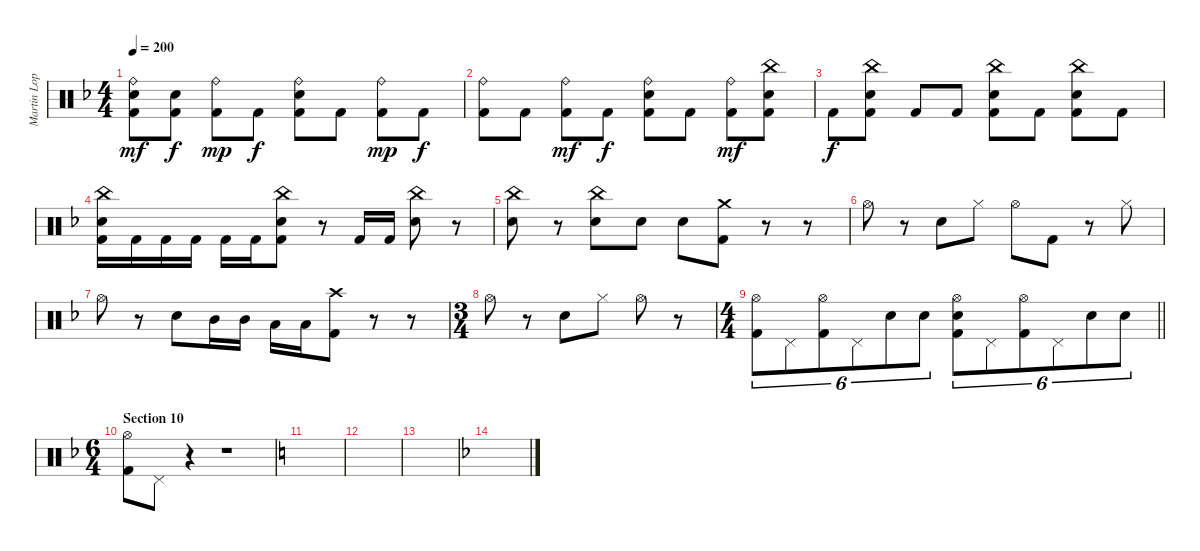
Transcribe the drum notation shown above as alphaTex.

\track ("Martin Lopez" "Martin Lop") {instrument percussion}
\staff {score}
\articulation defaults
\ts (4 4)
\tempo 200
\clef neutral
\ks f
("Ride (bell)" "Electric Snare (hit)" "Kick (hit) 2").8{dy mf} ("Electric Snare (hit)" "Kick (hit) 2").8{dy f} ("Ride (bell)" "Kick (hit) 2").8{dy mp} "Kick (hit) 2".8{dy f} ("Ride (bell)" "Electric Snare (hit)" "Kick (hit) 2").8 "Kick (hit) 2".8 ("Ride (bell)" "Kick (hit) 2").8{dy mp} "Kick (hit) 2".8{dy f} |
("Ride (bell)" "Kick (hit) 2").8 "Kick (hit) 2".8 ("Ride (bell)" "Kick (hit) 2").8{dy mf} "Kick (hit) 2".8{dy f} ("Ride (bell)" "Electric Snare (hit)" "Kick (hit) 2").8 "Kick (hit) 2".8 ("Ride (bell)" "Kick (hit) 2").8{dy mf} ("China (hit)" "Electric Snare (hit)" "Kick (hit) 2").8 |
"Kick (hit) 2".8{dy f} ("China (hit)" "Electric Snare (hit)" "Kick (hit) 2").8 "Kick (hit) 2".8 "Kick (hit) 2".8 ("China (hit)" "Electric Snare (hit)" "Kick (hit) 2").8 "Kick (hit) 2".8 ("China (hit)" "Electric Snare (hit)" "Kick (hit) 2").8 "Kick (hit) 2".8 |
("China (hit)" "Electric Snare (hit)" "Kick (hit) 2").16 "Kick (hit) 2".16 "Kick (hit) 2".16 "Kick (hit) 2".16 "Kick (hit) 2".16 "Kick (hit) 2".16 ("China (hit)" "Electric Snare (hit)" "Kick (hit) 2").8 r.8 "Kick (hit) 2".16 "Kick (hit) 2".16 ("China (hit)" "Electric Snare (hit)").8 r.8 |
("China (hit)" "Electric Snare (hit)").8 r.8 ("China (hit)" "Electric Snare (hit)").8 "Electric Snare (hit)".8 "Electric Snare (hit)".8 ("Crash medium (hit)" "Kick (hit) 2").8 r.8 r.8 |
"Hi-Hat (open)".8 r.8 "Electric Snare (hit)".8 "Hi-Hat (closed)".8 "Hi-Hat (open)".8 "Kick (hit) 2".8 r.8 "Hi-Hat (closed)".8 |
"Hi-Hat (open)".8 r.8 "Electric Snare (hit)".8 "Mid Tom (hit)".16 "Mid Tom (hit)".16 "Low Tom (hit)".16 "Low Tom (hit)".16 ("Crash high (hit)" "Kick (hit) 2").8 r.8 r.8 |
\ts (3 4)
"Hi-Hat (open)".8 r.8 "Electric Snare (hit)".8 "Hi-Hat (closed)".8 "Hi-Hat (open)".8 r.8 |
\ts (4 4)
\barLineRight lightlight
("Hi-Hat (open)" "Kick (hit) 2").8{tu (6 4)} "Pedal Hi-Hat (hit)".8{tu (6 4)} ("Hi-Hat (open)" "Kick (hit) 2").8{tu (6 4)} "Pedal Hi-Hat (hit)".8{tu (6 4)} "Electric Snare (hit)".8{tu (6 4)} "Electric Snare (hit)".8{tu (6 4)} ("Hi-Hat (open)" "Electric Snare (hit)" "Kick (hit) 2").8{tu (6 4)} "Pedal Hi-Hat (hit)".8{tu (6 4)} ("Hi-Hat (open)" "Kick (hit) 2").8{tu (6 4)} "Pedal Hi-Hat (hit)".8{tu (6 4)} "Electric Snare (hit)".8{tu (6 4)} "Electric Snare (hit)".8{tu (6 4)} |
\ts (6 4)
\section ("" "Section 10")
("Hi-Hat (open)" "Kick (hit) 2").8 "Pedal Hi-Hat (hit)".8 r.4 r.1 |
\ks c
|
|
|
\ks f
